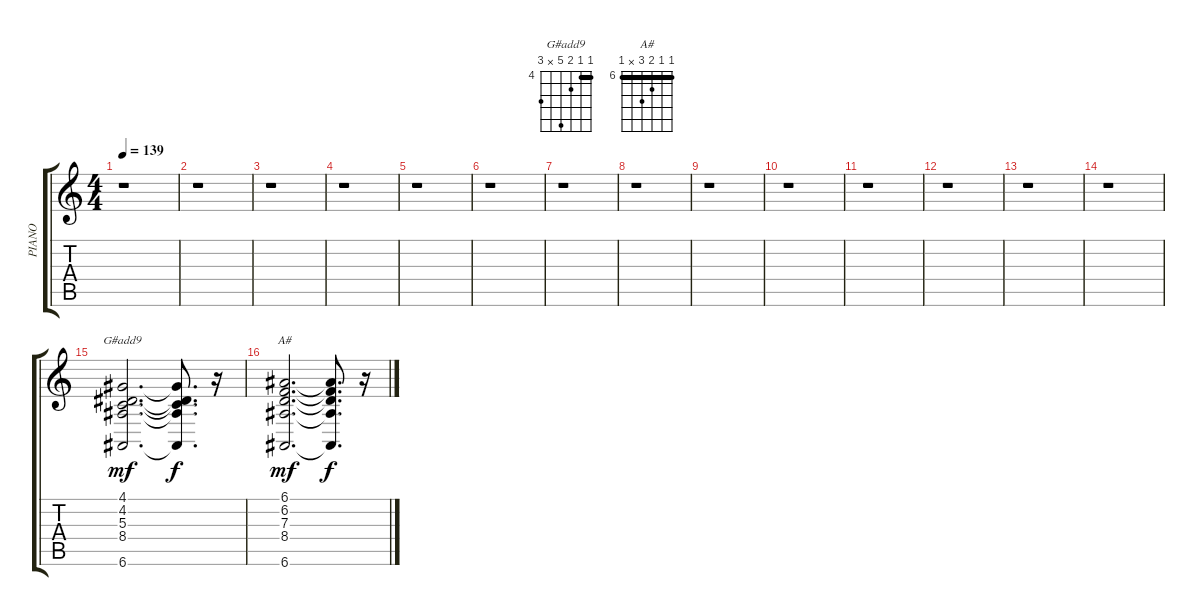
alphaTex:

\track ("PIANO" "PIANO") {instrument acousticgrandpiano}
\staff {score tabs}
\tuning (E4 B3 G3 D3 A2 E2) {hide}
\chord ("G#add9" 4 4 5 8 x 6) {firstfret 4 barre 4}
\chord ("A#" 6 6 7 8 x 6) {firstfret 6 barre 6}
\ts (4 4)
\tempo 139
\clef g2
\ks c
r.1{dy mf} |
r.1 |
r.1 |
r.1 |
r.1 |
r.1 |
r.1 |
r.1 |
r.1 |
r.1 |
r.1 |
r.1 |
r.1 |
r.1 |
(4.1 4.2 5.3 8.4 6.6).2{d ch "G#add9"} (4.1{t} 4.2{t} 5.3{t} 8.4{t} 6.6{t}).8{d dy f} r.16 |
(6.1 6.2 7.3 8.4 6.6).2{d ch "A#" dy mf} (6.1{t} 6.2{t} 7.3{t} 8.4{t} 6.6{t}).8{d dy f} r.16
